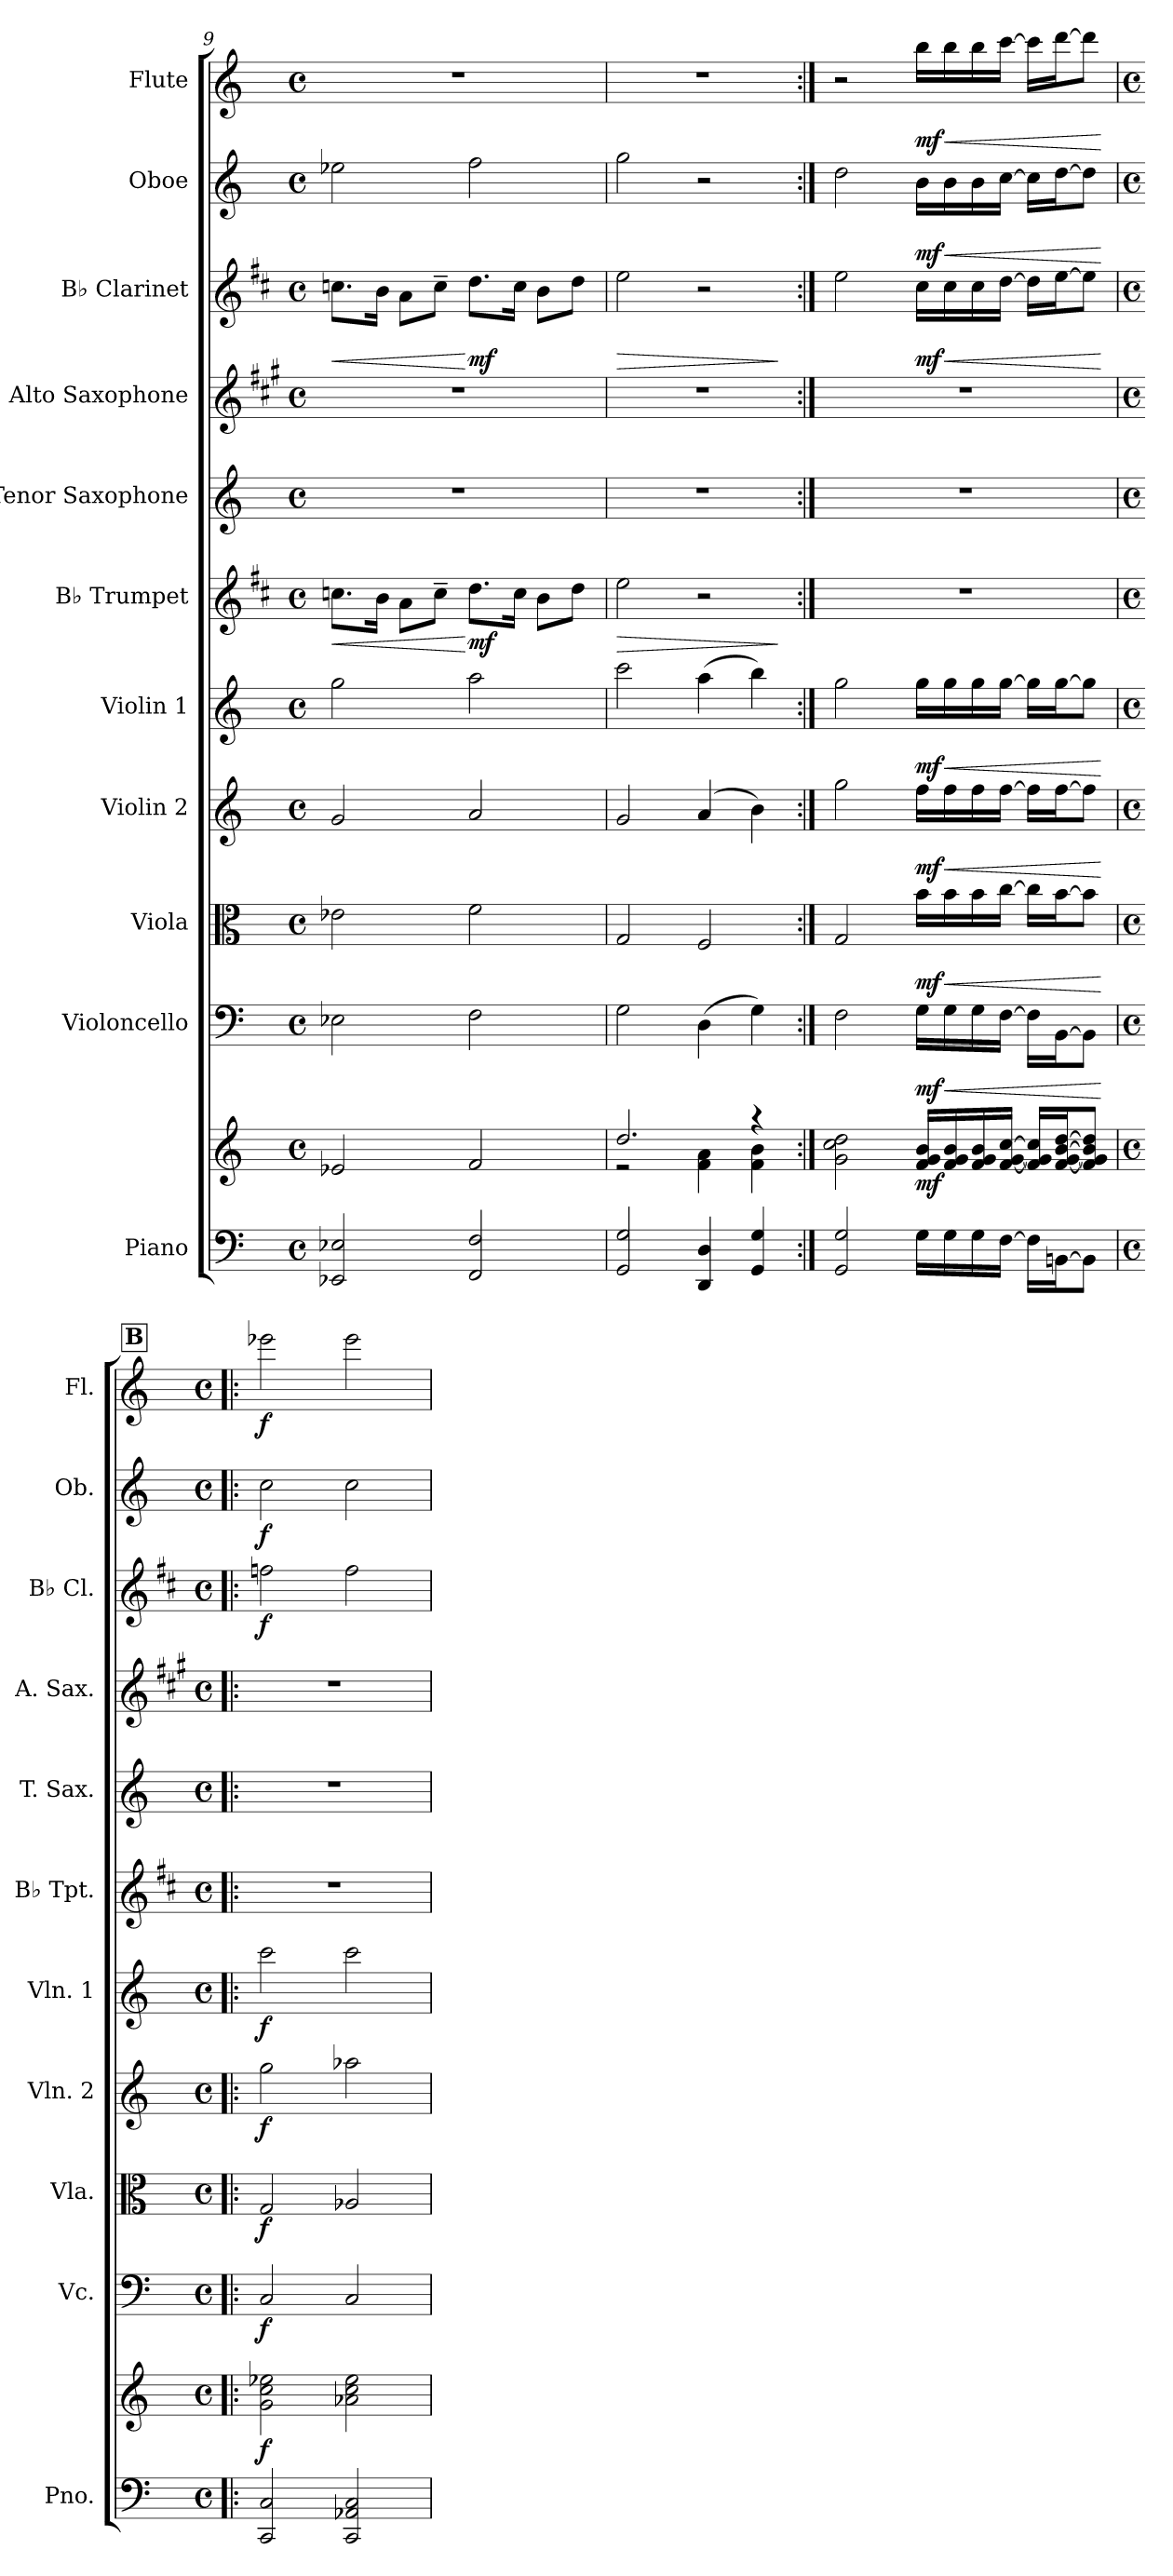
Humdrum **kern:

**kern	**kern	**dynam	**kern	**dynam	**kern	**dynam	**kern	**dynam	**kern	**dynam	**kern	**dynam	**kern	**kern	**kern	**dynam	**kern	**dynam	**kern	**dynam
*part11	*part11	*part11	*part10	*part10	*part9	*part9	*part8	*part8	*part7	*part7	*part6	*part6	*part5	*part4	*part3	*part3	*part2	*part2	*part1	*part1
*staff12	*staff11	*staff11/12	*staff10	*staff10	*staff9	*staff9	*staff8	*staff8	*staff7	*staff7	*staff6	*staff6	*staff5	*staff4	*staff3	*staff3	*staff2	*staff2	*staff1	*staff1
*I"Piano	*	*	*I"Violoncello	*	*I"Viola	*	*I"Violin 2	*	*I"Violin 1	*	*I"B♭ Trumpet	*	*I"Tenor Saxophone	*I"Alto Saxophone	*I"B♭ Clarinet	*	*I"Oboe	*	*I"Flute	*
*I'Pno.	*	*	*I'Vc.	*	*I'Vla.	*	*I'Vln. 2	*	*I'Vln. 1	*	*I'B♭ Tpt.	*	*I'T. Sax.	*I'A. Sax.	*I'B♭ Cl.	*	*I'Ob.	*	*I'Fl.	*
*clefF4	*clefG2	*	*clefF4	*	*clefC3	*	*clefG2	*	*clefG2	*	*clefG2	*	*clefG2	*clefG2	*clefG2	*	*clefG2	*	*clefG2	*
*	*	*	*	*	*	*	*	*	*	*	*ITrd1c2	*	*ITrd8c14	*ITrd5c9	*ITrd1c2	*	*	*	*	*
*k[]	*k[]	*	*k[]	*	*k[]	*	*k[]	*	*k[]	*	*k[]	*	*k[]	*k[]	*k[]	*	*k[]	*	*k[]	*
*M4/4	*M4/4	*	*M4/4	*	*M4/4	*	*M4/4	*	*M4/4	*	*M4/4	*	*M4/4	*M4/4	*M4/4	*	*M4/4	*	*M4/4	*
*met(c)	*met(c)	*	*met(c)	*	*met(c)	*	*met(c)	*	*met(c)	*	*met(c)	*	*met(c)	*met(c)	*met(c)	*	*met(c)	*	*met(c)	*
=9	=9	=9	=9	=9	=9	=9	=9	=9	=9	=9	=9	=9	=9	=9	=9	=9	=9	=9	=9	=9
!	!	!	!	!	!	!	!	!	!	!	!	!LO:HP:b	!	!	!	!LO:HP:b	!	!	!	!
2EE-X/ 2E-X/	2e-X/	.	2E-X\	.	2e-X\	.	2g/	.	2gg\	.	8.b-X\L	<	1r	1r	8.b-X\L	<	2ee-X\	.	1r	.
.	.	.	.	.	.	.	.	.	.	.	16a\Jk	.	.	.	16a\Jk	.	.	.	.	.
.	.	.	.	.	.	.	.	.	.	.	8g\L	.	.	.	8g\L	.	.	.	.	.
.	.	.	.	.	.	.	.	.	.	.	8b-~\J	.	.	.	8b-~\J	.	.	.	.	.
!	!	!	!	!	!	!	!	!	!	!	!	!LO:DY:n=1:b	!	!	!	!LO:DY:n=1:b	!	!	!	!
2FF/ 2F/	2f/	.	2F\	.	2f\	.	2a/	.	2aa\	.	8.cc\L	[ mf	.	.	8.cc\L	[ mf	2ff\	.	.	.
.	.	.	.	.	.	.	.	.	.	.	16b-\Jk	.	.	.	16b-\Jk	.	.	.	.	.
.	.	.	.	.	.	.	.	.	.	.	8a\L	.	.	.	8a\L	.	.	.	.	.
.	.	.	.	.	.	.	.	.	.	.	8cc\J	.	.	.	8cc\J	.	.	.	.	.
=10	=10	=10	=10	=10	=10	=10	=10	=10	=10	=10	=10	=10	=10	=10	=10	=10	=10	=10	=10	=10
*	*^	*	*	*	*	*	*	*	*	*	*	*	*	*	*	*	*	*	*	*
!	!	!	!	!	!	!	!	!	!	!	!	!	!LO:HP:b	!	!	!	!LO:HP:b	!	!	!	!
2GG/ 2G/	2.dd/	2r	.	2G\	.	2G/	.	2g/	.	2ccc\	.	2dd\	>	1r	1r	2dd\	>	2gg\	.	1r	.
4DD/ 4D/	.	4f\ 4a\	.	(4D\	.	2F/	.	(4a/	.	(4aa\	.	2r	.	.	.	2r	.	2r	.	.	.
4GG/ 4G/	4r	4f\ 4b\	.	4G\)	.	.	.	4b\)	.	4bb\)	.	.	.	.	.	.	.	.	.	.	.
*	*v	*v	*	*	*	*	*	*	*	*	*	*	*	*	*	*	*	*	*	*	*
.	.	.	.	.	.	.	.	.	.	.	.	]	.	.	.	]	.	.	.	.
!!LO:PB:g=z
=11:|!	=11:|!	=11:|!	=11:|!	=11:|!	=11:|!	=11:|!	=11:|!	=11:|!	=11:|!	=11:|!	=11:|!	=11:|!	=11:|!	=11:|!	=11:|!	=11:|!	=11:|!	=11:|!	=11:|!	=11:|!
2GG/ 2G/	2g\ 2cc\ 2dd\	.	2F\	.	2G/	.	2gg\	.	2gg\	.	1r	.	1r	1r	2dd\	.	2dd\	.	2r	.
!	!	!LO:DY:b	!	!LO:DY:b	!	!LO:DY:b	!	!LO:DY:b	!	!LO:DY:b	!	!	!	!	!	!LO:DY:b	!	!LO:DY:b	!	!LO:DY:b
16G\LL	16f/ 16g/ 16b/LL	mf	16G\LL	mf	16b\LL	mf	16ff\LL	mf	16gg\LL	mf	.	.	.	.	16b\LL	mf	16b\LL	mf	16bb\LL	mf
!	!	!	!	!LO:HP:b	!	!LO:HP:b	!	!LO:HP:b	!	!LO:HP:b	!	!	!	!	!	!LO:HP:b	!	!LO:HP:b	!	!LO:HP:b
16G\	16f/ 16g/ 16b/	.	16G\	<	16b\	<	16ff\	<	16gg\	<	.	.	.	.	16b\	<	16b\	<	16bb\	<
16G\	16f/ 16g/ 16b/	.	16G\	.	16b\	.	16ff\	.	16gg\	.	.	.	.	.	16b\	.	16b\	.	16bb\	.
[16F\JJ	[16f/ [16g/ [16cc/JJ	.	[16F\JJ	.	[16cc\JJ	.	[16ff\JJ	.	[16gg\JJ	.	.	.	.	.	[16cc\JJ	.	[16cc\JJ	.	[16ccc\JJ	.
16F\LL]	16f/] 16g/] 16cc/]LL	.	16F\LL]	.	16cc\LL]	.	16ff\LL]	.	16gg\LL]	.	.	.	.	.	16cc\LL]	.	16cc\LL]	.	16ccc\LL]	.
[16BBn\J	[16f/ [16g/ [16b/ [16dd/J	.	[16BB\J	.	[16b\J	.	[16ff\J	.	[16gg\J	.	.	.	.	.	[16dd\J	.	[16dd\J	.	[16ddd\J	.
8BB\J]	8f/] 8g/] 8b/] 8dd/]J	.	8BB\J]	.	8b\J]	.	8ff\J]	.	8gg\J]	.	.	.	.	.	8dd\J]	.	8dd\J]	.	8ddd\J]	.
.	.	.	.	[	.	[	.	[	.	[	.	.	.	.	.	[	.	[	.	[
!!LO:REH:place=s1:a:B:fs=14:t=B
=12!|:	=12!|:	=12!|:	=12!|:	=12!|:	=12!|:	=12!|:	=12!|:	=12!|:	=12!|:	=12!|:	=12!|:	=12!|:	=12!|:	=12!|:	=12!|:	=12!|:	=12!|:	=12!|:	=12!|:	=12!|:
*M4/4	*M4/4	*	*M4/4	*	*M4/4	*	*M4/4	*	*M4/4	*	*M4/4	*	*M4/4	*M4/4	*M4/4	*	*M4/4	*	*M4/4	*
*met(c)	*met(c)	*	*met(c)	*	*met(c)	*	*met(c)	*	*met(c)	*	*met(c)	*	*met(c)	*met(c)	*met(c)	*	*met(c)	*	*met(c)	*
!	!	!LO:DY:b	!	!LO:DY:b	!	!LO:DY:b	!	!LO:DY:b	!	!LO:DY:b	!	!	!	!	!	!LO:DY:b	!	!LO:DY:b	!	!LO:DY:b
2CC/ 2C/	2g\ 2cc\ 2ee-X\	f	2C/	f	2G/	f	2gg\	f	2ccc\	f	1r	.	1r	1r	2ee-X\	f	2cc\	f	2eee-X\	f
2CC/ 2AA-X/ 2C/	2a-X\ 2cc\ 2ee-\	.	2C/	.	2A-X/	.	2aa-X\	.	2ccc\	.	.	.	.	.	2ee-\	.	2cc\	.	2eee-\	.
=	=	=	=	=	=	=	=	=	=	=	=	=	=	=	=	=	=	=	=	=
*-	*-	*-	*-	*-	*-	*-	*-	*-	*-	*-	*-	*-	*-	*-	*-	*-	*-	*-	*-	*-
